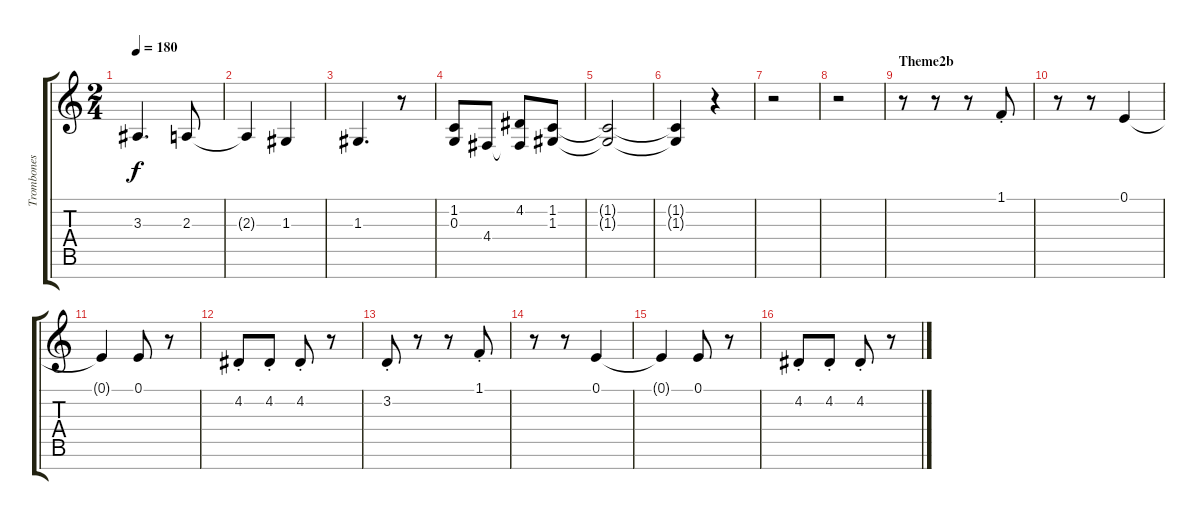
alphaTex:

\track ("Trombones (two)" "Trombones ") {instrument trombone}
\staff {score tabs}
\tuning (E4 B3 G3 D3 A2 E2 B1) {hide}
\ts (2 4)
\tempo 180
\clef g2
\ks c
3.3.4{d dy f} 2.3.8 |
2.3{t}.4 1.3.4 |
1.3.4{d} r.8 |
(1.2 0.3).8 4.4.8 (4.2 4.4{t}).8 (1.2 1.3).8 |
(1.2{t} 1.3{t}).2 |
(1.2{t} 1.3{t}).4 r.4 |
r.2 |
r.2 |
\section ("" "Theme2b")
r.8 r.8 r.8 1.1{st}.8 |
r.8 r.8 0.1.4 |
0.1{t}.4 0.1.8 r.8 |
4.2{st}.8 4.2{st}.8 4.2{st}.8 r.8 |
3.2{st}.8 r.8 r.8 1.1{st}.8 |
r.8 r.8 0.1.4 |
0.1{t}.4 0.1.8 r.8 |
4.2{st}.8 4.2{st}.8 4.2{st}.8 r.8
